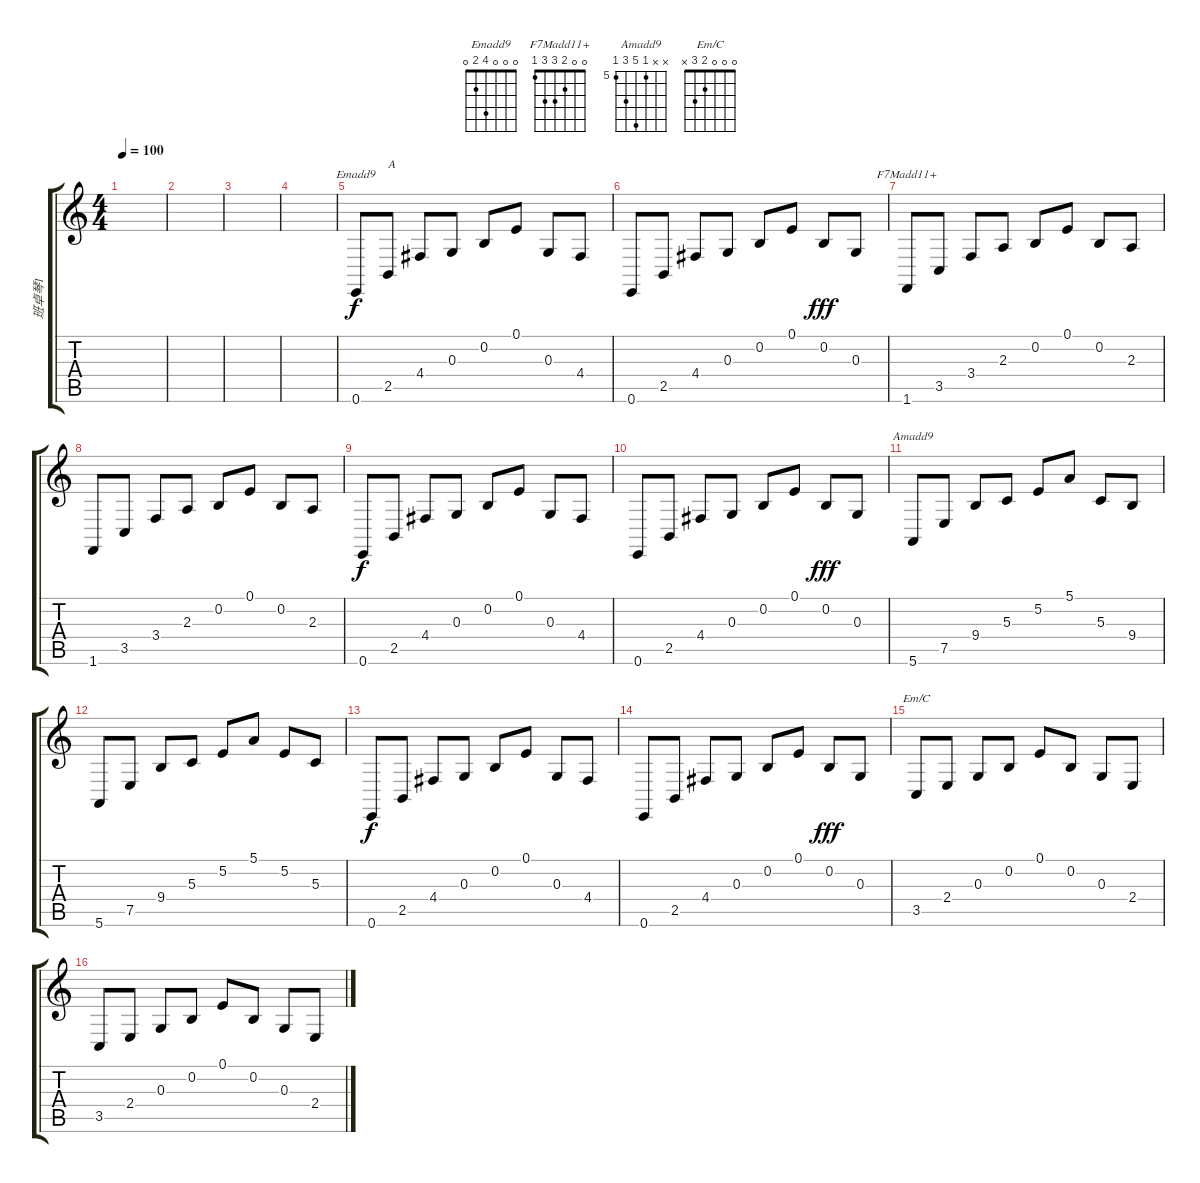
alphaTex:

\track ("班卓琴1" "班卓琴1") {instrument sitar}
\staff {score tabs}
\tuning (E4 B3 G3 D3 A2 E2) {hide}
\chord ("Emadd9" 0 0 0 4 2 0)
\chord ("F7Madd11+" 0 0 2 3 3 1)
\chord ("Amadd9" x x 5 9 7 5) {firstfret 5}
\chord ("Em/C" 0 0 0 2 3 x)
\ts (4 4)
\tempo 100
\clef g2
\ks c
|
|
|
|
0.6.8{ch "Emadd9"} 2.5.8{txt "A"} 4.4.8 0.3.8 0.2.8 0.1.8 0.3.8 4.4.8 |
0.6.8 2.5.8 4.4.8 0.3.8 0.2.8 0.1.8 0.2.8{dy fff} 0.3.8 |
1.6.8{ch "F7Madd11+"} 3.5.8 3.4.8 2.3.8 0.2.8 0.1.8 0.2.8 2.3.8 |
1.6.8 3.5.8 3.4.8 2.3.8 0.2.8 0.1.8 0.2.8 2.3.8 |
0.6.8{dy f} 2.5.8 4.4.8 0.3.8 0.2.8 0.1.8 0.3.8 4.4.8 |
0.6.8 2.5.8 4.4.8 0.3.8 0.2.8 0.1.8 0.2.8{dy fff} 0.3.8 |
5.6.8{ch "Amadd9"} 7.5.8 9.4.8 5.3.8 5.2.8 5.1.8 5.3.8 9.4.8 |
5.6.8 7.5.8 9.4.8 5.3.8 5.2.8 5.1.8 5.2.8 5.3.8 |
0.6.8{dy f} 2.5.8 4.4.8 0.3.8 0.2.8 0.1.8 0.3.8 4.4.8 |
0.6.8 2.5.8 4.4.8 0.3.8 0.2.8 0.1.8 0.2.8{dy fff} 0.3.8 |
3.5.8{ch "Em/C"} 2.4.8 0.3.8 0.2.8 0.1.8 0.2.8 0.3.8 2.4.8 |
3.5.8 2.4.8 0.3.8 0.2.8 0.1.8 0.2.8 0.3.8 2.4.8
